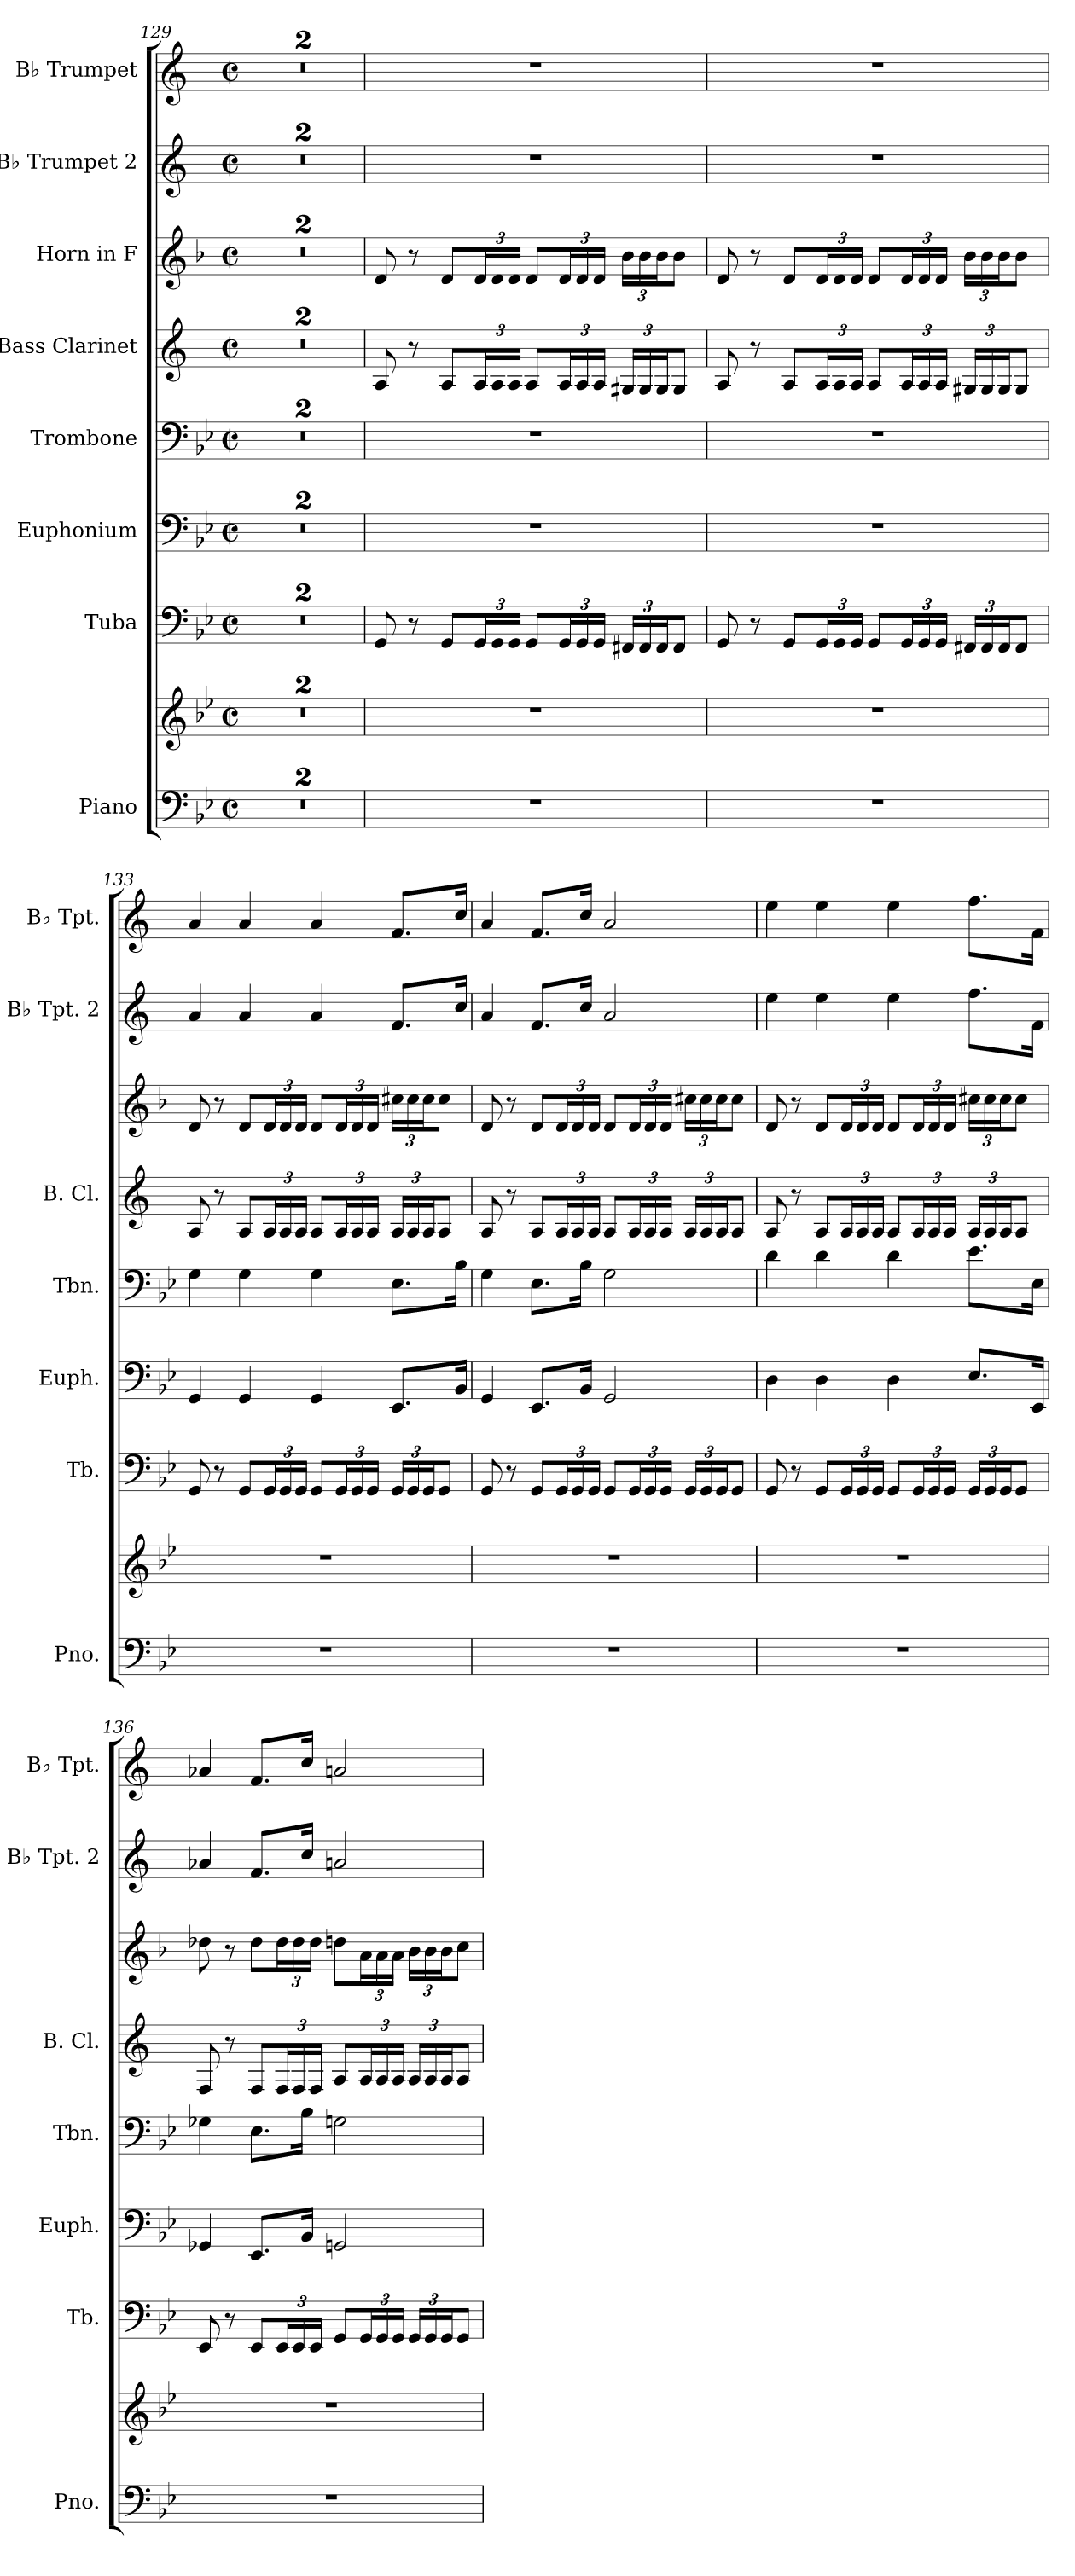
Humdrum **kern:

**kern	**kern	**kern	**kern	**kern	**kern	**kern	**kern	**kern
*part8	*part8	*part7	*part6	*part5	*part4	*part3	*part2	*part1
*staff9	*staff8	*staff7	*staff6	*staff5	*staff4	*staff3	*staff2	*staff1
*I"Piano	*	*I"Tuba	*I"Euphonium	*I"Trombone	*I"Bass Clarinet	*I"Horn in F	*I"B♭ Trumpet 2	*I"B♭ Trumpet
*I'Pno.	*	*I'Tb.	*I'Euph.	*I'Tbn.	*I'B. Cl.	*	*I'B♭ Tpt. 2	*I'B♭ Tpt.
*clefF4	*clefG2	*clefF4	*clefF4	*clefF4	*clefG2	*clefG2	*clefG2	*clefG2
*	*	*	*	*	*ITrd1c2	*ITrd4c7	*ITrd1c2	*ITrd1c2
*k[b-e-]	*k[b-e-]	*k[b-e-]	*k[b-e-]	*k[b-e-]	*k[b-e-]	*k[b-e-]	*k[b-e-]	*k[b-e-]
*M2/2	*M2/2	*M2/2	*M2/2	*M2/2	*M2/2	*M2/2	*M2/2	*M2/2
*met(c|)	*met(c|)	*met(c|)	*met(c|)	*met(c|)	*met(c|)	*met(c|)	*met(c|)	*met(c|)
*MM105	*MM105	*MM105	*MM105	*MM105	*MM105	*MM105	*MM105	*MM105
=129	=129	=129	=129	=129	=129	=129	=129	=129
1r	1r	1r	1r	1r	1r	1r	1r	1r
=130	=130	=130	=130	=130	=130	=130	=130	=130
1r	1r	1r	1r	1r	1r	1r	1r	1r
!!LO:PB:g=z
=131	=131	=131	=131	=131	=131	=131	=131	=131
1r	1r	8GG/	1r	1r	8G/	8G/	1r	1r
.	.	8r	.	.	8r	8r	.	.
.	.	8GG/L	.	.	8G/L	8G/L	.	.
*	*	*Xbrackettup	*	*	*Xbrackettup	*Xbrackettup	*	*
.	.	24GG/L	.	.	24G/L	24G/L	.	.
.	.	24GG/	.	.	24G/	24G/	.	.
.	.	24GG/JJ	.	.	24G/JJ	24G/JJ	.	.
.	.	8GG/L	.	.	8G/L	8G/L	.	.
.	.	24GG/L	.	.	24G/L	24G/L	.	.
.	.	24GG/	.	.	24G/	24G/	.	.
.	.	24GG/JJ	.	.	24G/JJ	24G/JJ	.	.
.	.	24FF#X/LL	.	.	24F#X/LL	24e-\LL	.	.
.	.	24FF#/	.	.	24F#/	24e-\	.	.
.	.	24FF#/J	.	.	24F#/J	24e-\J	.	.
.	.	8FF#/J	.	.	8F#/J	8e-\J	.	.
!!LO:PB:g=z
=132	=132	=132	=132	=132	=132	=132	=132	=132
1r	1r	8GG/	1r	1r	8G/	8G/	1r	1r
.	.	8r	.	.	8r	8r	.	.
.	.	8GG/L	.	.	8G/L	8G/L	.	.
.	.	24GG/L	.	.	24G/L	24G/L	.	.
.	.	24GG/	.	.	24G/	24G/	.	.
.	.	24GG/JJ	.	.	24G/JJ	24G/JJ	.	.
.	.	8GG/L	.	.	8G/L	8G/L	.	.
.	.	24GG/L	.	.	24G/L	24G/L	.	.
.	.	24GG/	.	.	24G/	24G/	.	.
.	.	24GG/JJ	.	.	24G/JJ	24G/JJ	.	.
.	.	24FF#X/LL	.	.	24F#X/LL	24e-\LL	.	.
.	.	24FF#/	.	.	24F#/	24e-\	.	.
.	.	24FF#/J	.	.	24F#/J	24e-\J	.	.
.	.	8FF#/J	.	.	8F#/J	8e-\J	.	.
!!LO:PB:g=z
=133	=133	=133	=133	=133	=133	=133	=133	=133
1r	1r	8GG/	4GG/	4G\	8G/	8G/	4g/	4g/
.	.	8r	.	.	8r	8r	.	.
.	.	8GG/L	4GG/	4G\	8G/L	8G/L	4g/	4g/
.	.	24GG/L	.	.	24G/L	24G/L	.	.
.	.	24GG/	.	.	24G/	24G/	.	.
.	.	24GG/JJ	.	.	24G/JJ	24G/JJ	.	.
.	.	8GG/L	4GG/	4G\	8G/L	8G/L	4g/	4g/
.	.	24GG/L	.	.	24G/L	24G/L	.	.
.	.	24GG/	.	.	24G/	24G/	.	.
.	.	24GG/JJ	.	.	24G/JJ	24G/JJ	.	.
.	.	24GG/LL	8.EE-/L	8.E-\L	24G/LL	24f#X\LL	8.e-/L	8.e-/L
.	.	24GG/	.	.	24G/	24f#\	.	.
.	.	24GG/J	.	.	24G/J	24f#\J	.	.
.	.	8GG/J	.	.	8G/J	8f#\J	.	.
.	.	.	16BB-/Jk	16B-\Jk	.	.	16b-/Jk	16b-/Jk
!!LO:PB:g=z
=134	=134	=134	=134	=134	=134	=134	=134	=134
1r	1r	8GG/	4GG/	4G\	8G/	8G/	4g/	4g/
.	.	8r	.	.	8r	8r	.	.
.	.	8GG/L	8.EE-/L	8.E-\L	8G/L	8G/L	8.e-/L	8.e-/L
.	.	24GG/L	.	.	24G/L	24G/L	.	.
.	.	24GG/	.	.	24G/	24G/	.	.
.	.	.	16BB-/Jk	16B-\Jk	.	.	16b-/Jk	16b-/Jk
.	.	24GG/JJ	.	.	24G/JJ	24G/JJ	.	.
.	.	8GG/L	2GG/	2G\	8G/L	8G/L	2g/	2g/
.	.	24GG/L	.	.	24G/L	24G/L	.	.
.	.	24GG/	.	.	24G/	24G/	.	.
.	.	24GG/JJ	.	.	24G/JJ	24G/JJ	.	.
.	.	24GG/LL	.	.	24G/LL	24f#X\LL	.	.
.	.	24GG/	.	.	24G/	24f#\	.	.
.	.	24GG/J	.	.	24G/J	24f#\J	.	.
.	.	8GG/J	.	.	8G/J	8f#\J	.	.
!!LO:PB:g=z
=135	=135	=135	=135	=135	=135	=135	=135	=135
1r	1r	8GG/	4D\	4d\	8G/	8G/	4dd\	4dd\
.	.	8r	.	.	8r	8r	.	.
.	.	8GG/L	4D\	4d\	8G/L	8G/L	4dd\	4dd\
.	.	24GG/L	.	.	24G/L	24G/L	.	.
.	.	24GG/	.	.	24G/	24G/	.	.
.	.	24GG/JJ	.	.	24G/JJ	24G/JJ	.	.
.	.	8GG/L	4D\	4d\	8G/L	8G/L	4dd\	4dd\
.	.	24GG/L	.	.	24G/L	24G/L	.	.
.	.	24GG/	.	.	24G/	24G/	.	.
.	.	24GG/JJ	.	.	24G/JJ	24G/JJ	.	.
.	.	24GG/LL	8.E-/L	8.e-\L	24G/LL	24f#X\LL	8.ee-\L	8.ee-\L
.	.	24GG/	.	.	24G/	24f#\	.	.
.	.	24GG/J	.	.	24G/J	24f#\J	.	.
.	.	8GG/J	.	.	8G/J	8f#\J	.	.
.	.	.	16EE-/Jk	16E-\Jk	.	.	16e-\Jk	16e-\Jk
!!LO:PB:g=z
=136	=136	=136	=136	=136	=136	=136	=136	=136
1r	1r	8EE-/	4GG-X/	4G-X\	8E-/	8g-X\	4g-X/	4g-X/
.	.	8r	.	.	8r	8r	.	.
.	.	8EE-/L	8.EE-/L	8.E-\L	8E-/L	8g-\L	8.e-/L	8.e-/L
.	.	24EE-/L	.	.	24E-/L	24g-\L	.	.
.	.	24EE-/	.	.	24E-/	24g-\	.	.
.	.	.	16BB-/Jk	16B-\Jk	.	.	16b-/Jk	16b-/Jk
.	.	24EE-/JJ	.	.	24E-/JJ	24g-\JJ	.	.
.	.	8GG/L	2GGn/	2Gn\	8G/L	8gn\L	2gn/	2gn/
.	.	24GG/L	.	.	24G/L	24d\L	.	.
.	.	24GG/	.	.	24G/	24d\	.	.
.	.	24GG/JJ	.	.	24G/JJ	24d\JJ	.	.
.	.	24GG/LL	.	.	24G/LL	24e-\LL	.	.
.	.	24GG/	.	.	24G/	24e-\	.	.
.	.	24GG/J	.	.	24G/J	24e-\J	.	.
.	.	8GG/J	.	.	8G/J	8f\J	.	.
=	=	=	=	=	=	=	=	=
*-	*-	*-	*-	*-	*-	*-	*-	*-
